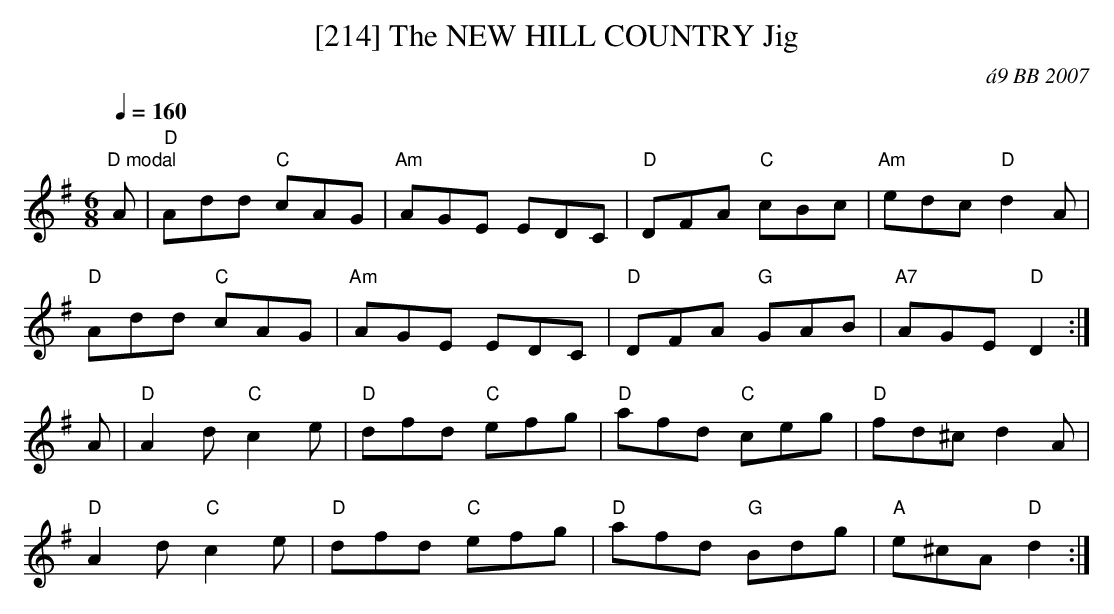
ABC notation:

X:1
T:[214] The NEW HILL COUNTRY Jig
C:\'a9 BB 2007
Q:1/4=160
M:6/8
L:1/8
K:G
"D modal"
A|"D"Add "C"cAG|"Am"AGE EDC|"D"DFA "C"cBc|"Am"edc "D"d2 A|
"D"Add "C"cAG|"Am"AGE EDC|"D"DFA "G"GAB|"A7"AGE "D"D2 :|
A|"D"A2d "C"c2e|"D"dfd "C"efg|"D"afd "C"ceg|"D"fd^c d2 A|
"D"A2d "C"c2e|"D"dfd "C"efg|"D"afd "G"Bdg|"A"e^cA "D"d2 :|
